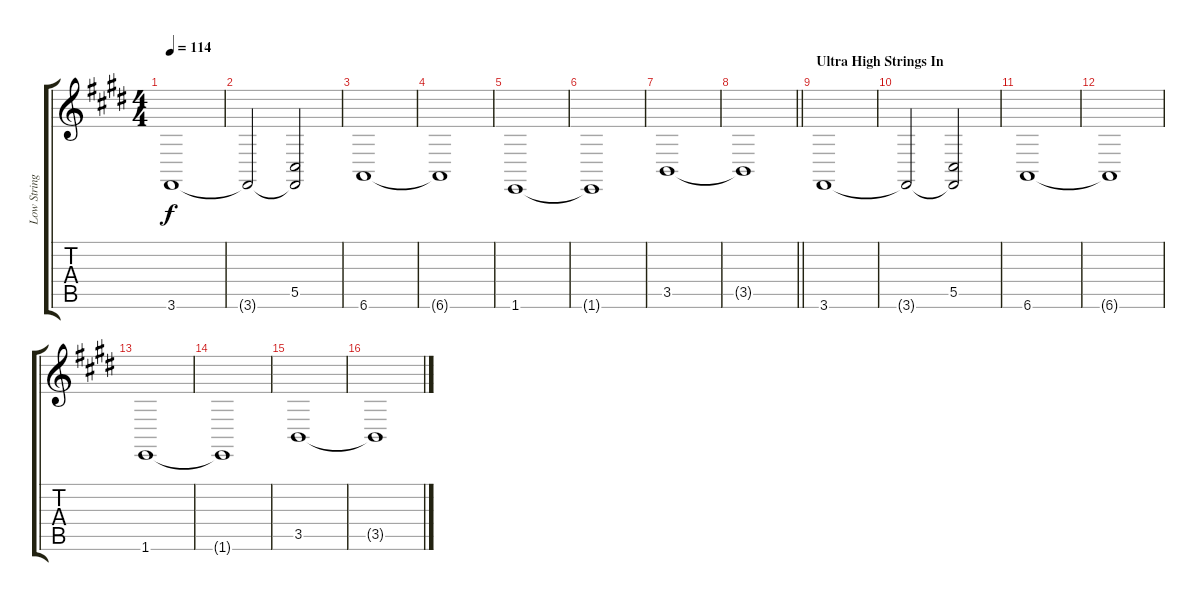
\track ("Low Strings 1" "Low String") {instrument stringensemble1}
\staff {score tabs}
\tuning (Eb4 Bb3 Gb3 Db3 Ab2 Eb2) {hide}
\ts (4 4)
\tempo 114
\clef g2
\ks e
3.6.1{dy f} |
3.6{t}.2 (5.5 3.6{t}).2 |
6.6.1 |
6.6{t}.1 |
1.6.1 |
1.6{t}.1 |
3.5.1 |
\barLineRight lightlight
3.5{t}.1 |
\section ("" "Ultra High Strings In")
3.6.1 |
3.6{t}.2 (5.5 3.6{t}).2 |
6.6.1 |
6.6{t}.1 |
1.6.1 |
1.6{t}.1 |
3.5.1 |
3.5{t}.1
